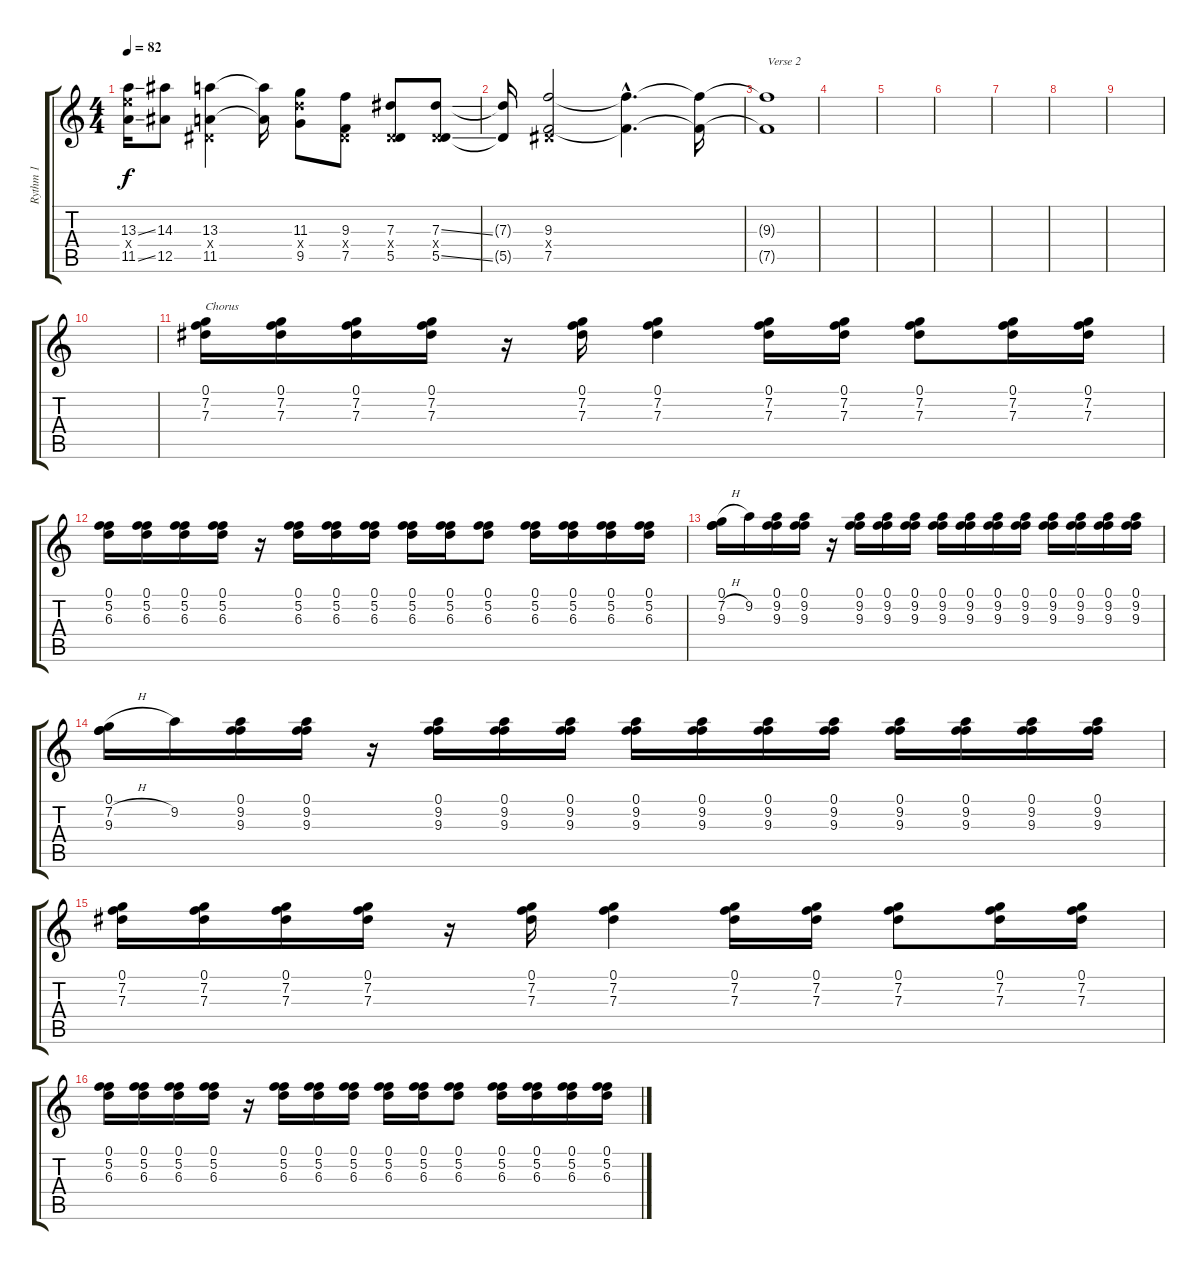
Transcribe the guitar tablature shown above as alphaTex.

\track ("Rythm 1" "Rythm 1") {instrument overdrivenguitar}
\staff {score tabs}
\tuning (F4 C4 Ab3 Eb3 Bb2 F2) {hide}
\ts (4 4)
\tempo 82
\clef g2
\ks c
(13.3{ss} 13.4{x} 11.5{ss}).16{dy f} (14.3 12.5).8 (13.3 0.4{x} 11.5).4 (13.3{t} 11.5{t}).16 (11.3 11.4{x} 9.5).8 (9.3 0.4{x} 7.5).8 (7.3 0.4{x} 5.5).8 (7.3{ss} 0.4{x} 5.5{ss}).8 |
(7.3{t} 5.5{t}).16 (9.3 0.4{x} 7.5).2 (9.3{hac t} 7.5{hac t}).4{d} (9.3{t} 7.5{t}).16 |
(9.3{t} 7.5{t}).1{txt "Verse 2"} |
|
|
|
|
|
|
|
(0.1 7.2 7.3).16{txt "Chorus" volume 13 instrument distortionguitar} (0.1 7.2 7.3).16 (0.1 7.2 7.3).16 (0.1 7.2 7.3).16 r.16 (0.1 7.2 7.3).16 (0.1 7.2 7.3).4 (0.1 7.2 7.3).16 (0.1 7.2 7.3).16 (0.1 7.2 7.3).8 (0.1 7.2 7.3).16 (0.1 7.2 7.3).16 |
(0.1 5.2 6.3).16 (0.1 5.2 6.3).16 (0.1 5.2 6.3).16 (0.1 5.2 6.3).16 r.16 (0.1 5.2 6.3).16 (0.1 5.2 6.3).16 (0.1 5.2 6.3).16 (0.1 5.2 6.3).16 (0.1 5.2 6.3).16 (0.1 5.2 6.3).8 (0.1 5.2 6.3).16 (0.1 5.2 6.3).16 (0.1 5.2 6.3).16 (0.1 5.2 6.3).16 |
(0.1 7.2{h} 9.3).16 9.2.16 (0.1 9.2 9.3).16 (0.1 9.2 9.3).16 r.16 (0.1 9.2 9.3).16 (0.1 9.2 9.3).16 (0.1 9.2 9.3).16 (0.1 9.2 9.3).16 (0.1 9.2 9.3).16 (0.1 9.2 9.3).16 (0.1 9.2 9.3).16 (0.1 9.2 9.3).16 (0.1 9.2 9.3).16 (0.1 9.2 9.3).16 (0.1 9.2 9.3).16 |
(0.1 7.2{h} 9.3).16 9.2.16 (0.1 9.2 9.3).16 (0.1 9.2 9.3).16 r.16 (0.1 9.2 9.3).16 (0.1 9.2 9.3).16 (0.1 9.2 9.3).16 (0.1 9.2 9.3).16 (0.1 9.2 9.3).16 (0.1 9.2 9.3).16 (0.1 9.2 9.3).16 (0.1 9.2 9.3).16 (0.1 9.2 9.3).16 (0.1 9.2 9.3).16 (0.1 9.2 9.3).16 |
(0.1 7.2 7.3).16 (0.1 7.2 7.3).16 (0.1 7.2 7.3).16 (0.1 7.2 7.3).16 r.16 (0.1 7.2 7.3).16 (0.1 7.2 7.3).4 (0.1 7.2 7.3).16 (0.1 7.2 7.3).16 (0.1 7.2 7.3).8 (0.1 7.2 7.3).16 (0.1 7.2 7.3).16 |
(0.1 5.2 6.3).16 (0.1 5.2 6.3).16 (0.1 5.2 6.3).16 (0.1 5.2 6.3).16 r.16 (0.1 5.2 6.3).16 (0.1 5.2 6.3).16 (0.1 5.2 6.3).16 (0.1 5.2 6.3).16 (0.1 5.2 6.3).16 (0.1 5.2 6.3).8 (0.1 5.2 6.3).16 (0.1 5.2 6.3).16 (0.1 5.2 6.3).16 (0.1 5.2 6.3).16
